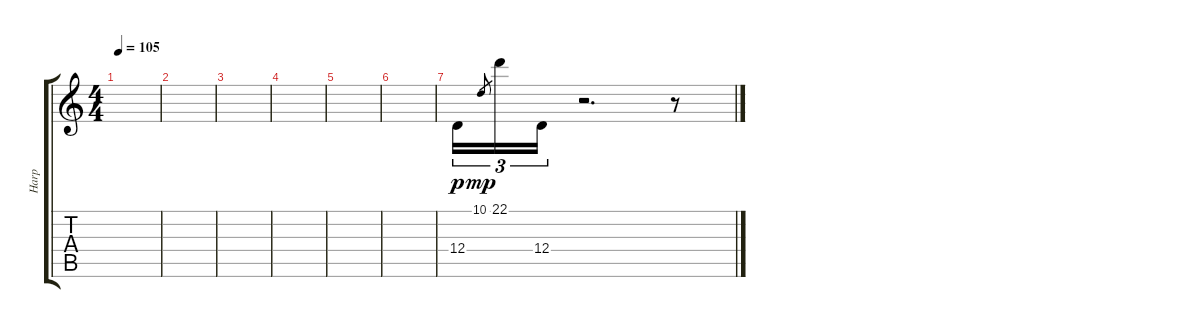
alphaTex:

\track ("Harp" "Harp") {instrument orchestralharp}
\staff {score tabs}
\tuning (E4 B3 G3 D3 A2 E2) {hide}
\ts (4 4)
\tempo 105
\clef g2
\ks c
|
|
|
|
|
|
12.4.16{tu (3 2) dy p} 10.1.8{gr dy mp} 22.1.16{tu (3 2)} 12.4.16{tu (3 2)} r.2{d} r.8
